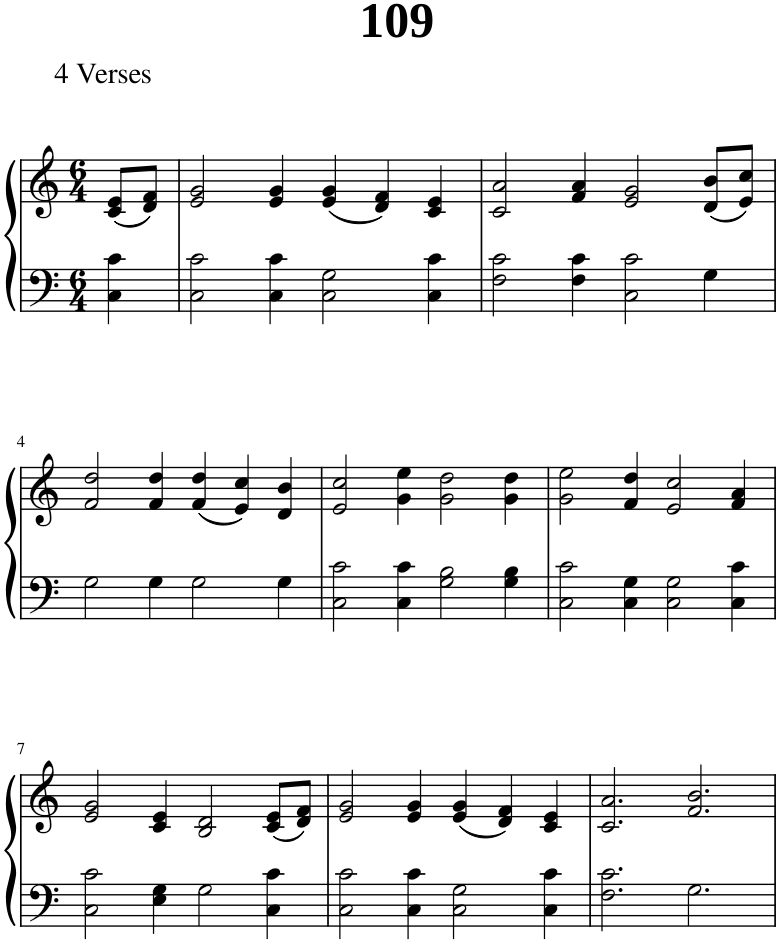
**kern	**kern
*part1	*part1
*staff2	*staff1
*I"Piano	*
*I'Pno.	*
*clefF4	*clefG2
*k[]	*k[]
*M6/4	*M6/4
=1	=1
4C\ 4c\	(8c/ 8e/L
.	8d/ 8f/J)
=2	=2
2C\ 2c\	2e/ 2g/
4C\ 4c\	4e/ 4g/
2C\ 2G\	(4e/ 4g/
.	4d/ 4f/)
4C\ 4c\	4c/ 4e/
=3	=3
2F\ 2c\	2c/ 2a/
4F\ 4c\	4f/ 4a/
2C\ 2c\	2e/ 2g/
4G\	(8d/ 8b/L
.	8e/ 8cc/J)
!!LO:LB:g=z
=4	=4
2G\	2f/ 2dd/
4G\	4f/ 4dd/
2G\	(4f/ 4dd/
.	4e/ 4cc/)
4G\	4d/ 4b/
=5	=5
2C\ 2c\	2e/ 2cc/
4C\ 4c\	4g\ 4ee\
2G\ 2B\	2g\ 2dd\
4G\ 4B\	4g\ 4dd\
=6	=6
2C\ 2c\	2g\ 2ee\
4C\ 4G\	4f/ 4dd/
2C\ 2G\	2e/ 2cc/
4C\ 4c\	4f/ 4a/
!!LO:LB:g=z
=7	=7
2C\ 2c\	2e/ 2g/
4E\ 4G\	4c/ 4e/
2G\	2B/ 2d/
4C\ 4c\	(8c/ 8e/L
.	8d/ 8f/J)
=8	=8
2C\ 2c\	2e/ 2g/
4C\ 4c\	4e/ 4g/
2C\ 2G\	(4e/ 4g/
.	4d/ 4f/)
4C\ 4c\	4c/ 4e/
=9	=9
2.F\ 2.c\	2.c/ 2.a/
2.G\	2.f/ 2.b/
=	=
*-	*-
